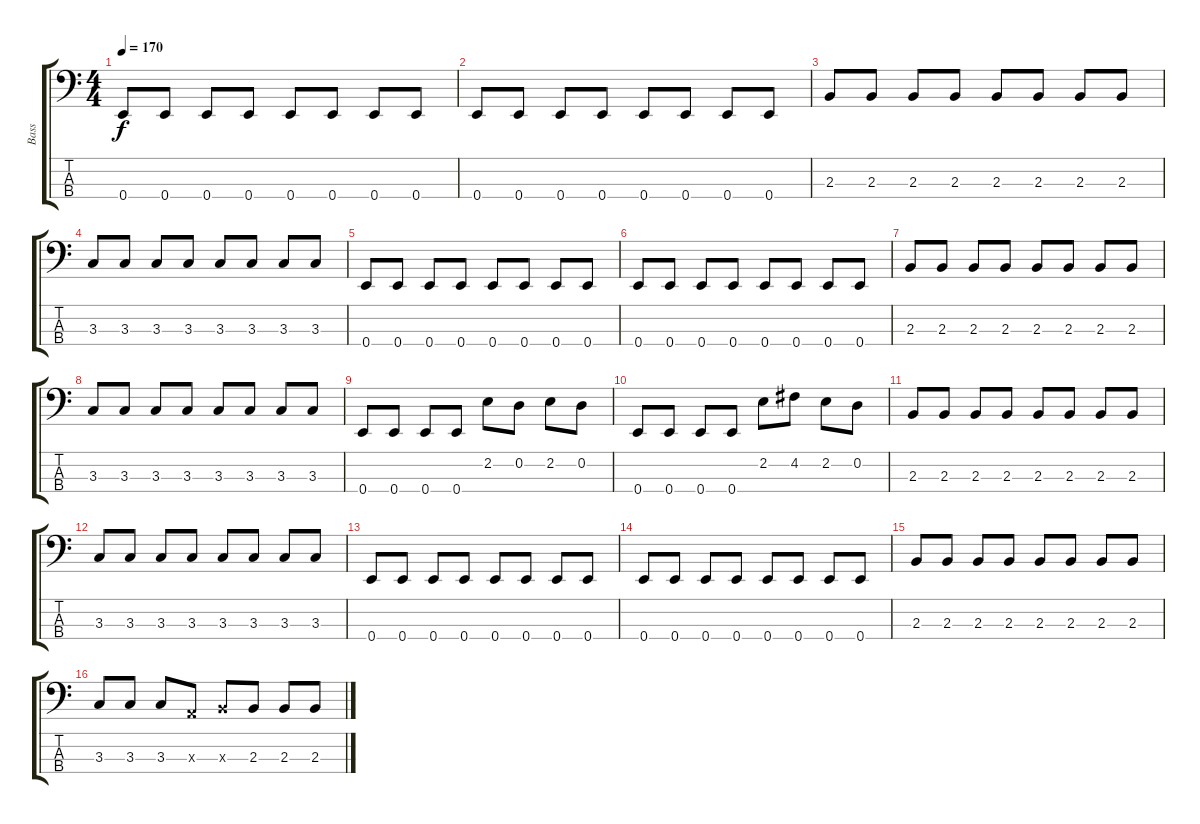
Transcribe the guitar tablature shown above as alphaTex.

\track ("Bass" "Bass") {instrument electricbassfinger}
\staff {score tabs}
\tuning (G2 D2 A1 E1) {hide}
\ts (4 4)
\tempo 170
\clef f4
\ks c
0.4.8{dy f instrument electricbassfinger} 0.4.8 0.4.8 0.4.8 0.4.8 0.4.8 0.4.8 0.4.8 |
0.4.8 0.4.8 0.4.8 0.4.8 0.4.8 0.4.8 0.4.8 0.4.8 |
2.3.8 2.3.8 2.3.8 2.3.8 2.3.8 2.3.8 2.3.8 2.3.8 |
3.3.8 3.3.8 3.3.8 3.3.8 3.3.8 3.3.8 3.3.8 3.3.8 |
0.4.8 0.4.8 0.4.8 0.4.8 0.4.8 0.4.8 0.4.8 0.4.8 |
0.4.8 0.4.8 0.4.8 0.4.8 0.4.8 0.4.8 0.4.8 0.4.8 |
2.3.8 2.3.8 2.3.8 2.3.8 2.3.8 2.3.8 2.3.8 2.3.8 |
3.3.8 3.3.8 3.3.8 3.3.8 3.3.8 3.3.8 3.3.8 3.3.8 |
0.4.8 0.4.8 0.4.8 0.4.8 2.2.8 0.2.8 2.2.8 0.2.8 |
0.4.8 0.4.8 0.4.8 0.4.8 2.2.8 4.2.8 2.2.8 0.2.8 |
2.3.8 2.3.8 2.3.8 2.3.8 2.3.8 2.3.8 2.3.8 2.3.8 |
3.3.8 3.3.8 3.3.8 3.3.8 3.3.8 3.3.8 3.3.8 3.3.8 |
0.4.8 0.4.8 0.4.8 0.4.8 0.4.8 0.4.8 0.4.8 0.4.8 |
0.4.8 0.4.8 0.4.8 0.4.8 0.4.8 0.4.8 0.4.8 0.4.8 |
2.3.8 2.3.8 2.3.8 2.3.8 2.3.8 2.3.8 2.3.8 2.3.8 |
3.3.8 3.3.8 3.3.8 0.3{x}.8 2.3{x}.8 2.3.8 2.3.8 2.3.8
